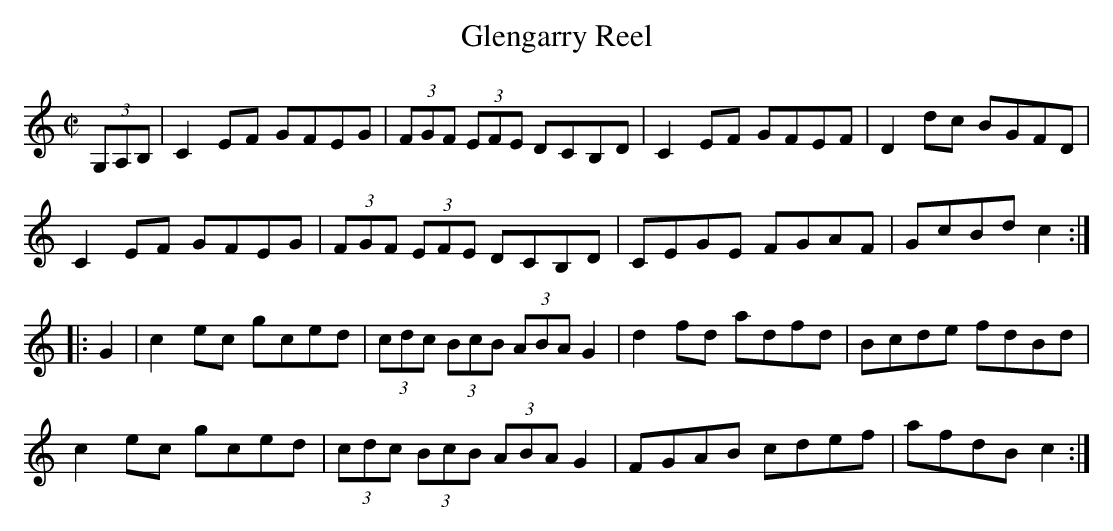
X:1
T: Glengarry Reel
M:C|
K:C
(3G,A,B,|C2EF GFEG|(3FGF (3EFE DCB,D|C2EF GFEF|D2dc BGFD|
C2EF GFEG|(3FGF (3EFE DCB,D|CEGE FGAF|GcBdc2:|
|:G2|c2ec gced|(3cdc (3BcB (3ABAG2|d2fd adfd|Bcde fdBd|
c2ec gced|(3cdc (3BcB (3ABAG2|FGAB cdef|afdBc2:|
